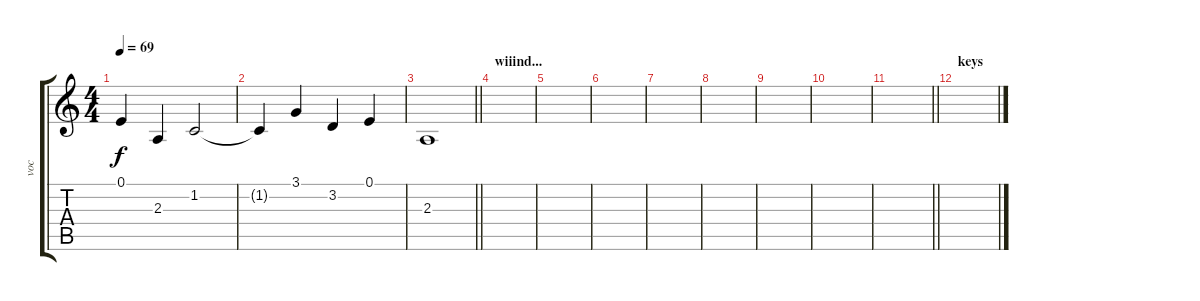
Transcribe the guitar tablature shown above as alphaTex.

\track ("voc" "voc") {instrument voiceoohs}
\staff {score tabs}
\tuning (E4 B3 G3 D3 A2 E2) {hide}
\ts (4 4)
\tempo 69
\clef g2
\ks c
0.1.4{dy f} 2.3.4 1.2.2 |
1.2{t}.4 3.1.4 3.2.4 0.1.4 |
\barLineRight lightlight
2.3.1 |
\section ("" "wiiind...")
|
|
|
|
|
|
|
\barLineRight lightlight
|
\section ("" "keys")
